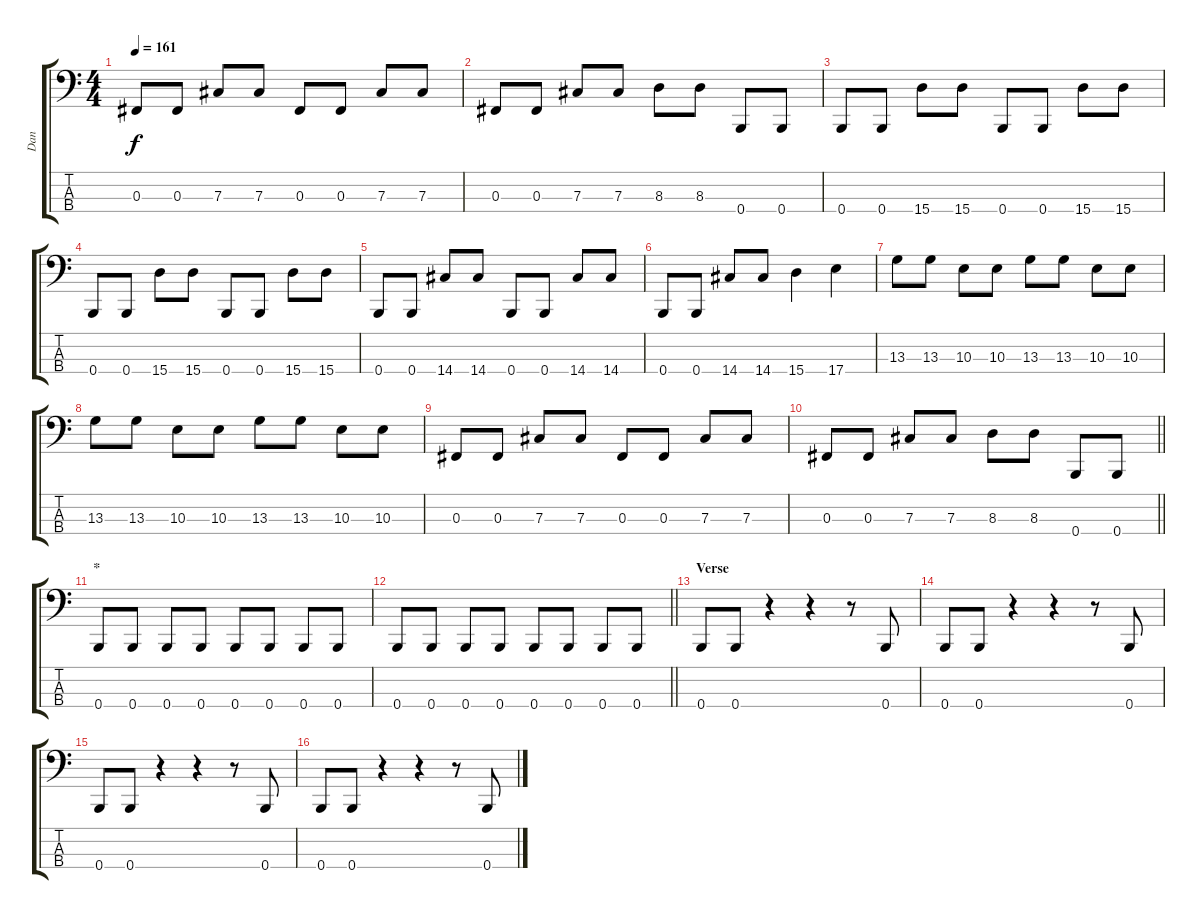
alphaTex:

\track ("Dan" "Dan") {instrument electricbasspick}
\staff {score tabs}
\tuning (E2 B1 Gb1 B0) {hide}
\ts (4 4)
\tempo 161
\clef f4
\ks c
0.3.8{dy f} 0.3.8 7.3.8 7.3.8 0.3.8 0.3.8 7.3.8 7.3.8 |
0.3.8 0.3.8 7.3.8 7.3.8 8.3.8 8.3.8 0.4.8 0.4.8 |
0.4.8 0.4.8 15.4.8 15.4.8 0.4.8 0.4.8 15.4.8 15.4.8 |
0.4.8 0.4.8 15.4.8 15.4.8 0.4.8 0.4.8 15.4.8 15.4.8 |
0.4.8 0.4.8 14.4.8 14.4.8 0.4.8 0.4.8 14.4.8 14.4.8 |
0.4.8 0.4.8 14.4.8 14.4.8 15.4.4 17.4.4 |
13.3.8 13.3.8 10.3.8 10.3.8 13.3.8 13.3.8 10.3.8 10.3.8 |
13.3.8 13.3.8 10.3.8 10.3.8 13.3.8 13.3.8 10.3.8 10.3.8 |
0.3.8 0.3.8 7.3.8 7.3.8 0.3.8 0.3.8 7.3.8 7.3.8 |
\barLineRight lightlight
0.3.8 0.3.8 7.3.8 7.3.8 8.3.8 8.3.8 0.4.8 0.4.8 |
\section ("" "*")
0.4.8 0.4.8 0.4.8 0.4.8 0.4.8 0.4.8 0.4.8 0.4.8 |
\barLineRight lightlight
0.4.8 0.4.8 0.4.8 0.4.8 0.4.8 0.4.8 0.4.8 0.4.8 |
\section ("" "Verse")
0.4.8 0.4.8 r.4 r.4 r.8 0.4.8 |
0.4.8 0.4.8 r.4 r.4 r.8 0.4.8 |
0.4.8 0.4.8 r.4 r.4 r.8 0.4.8 |
0.4.8 0.4.8 r.4 r.4 r.8 0.4.8
